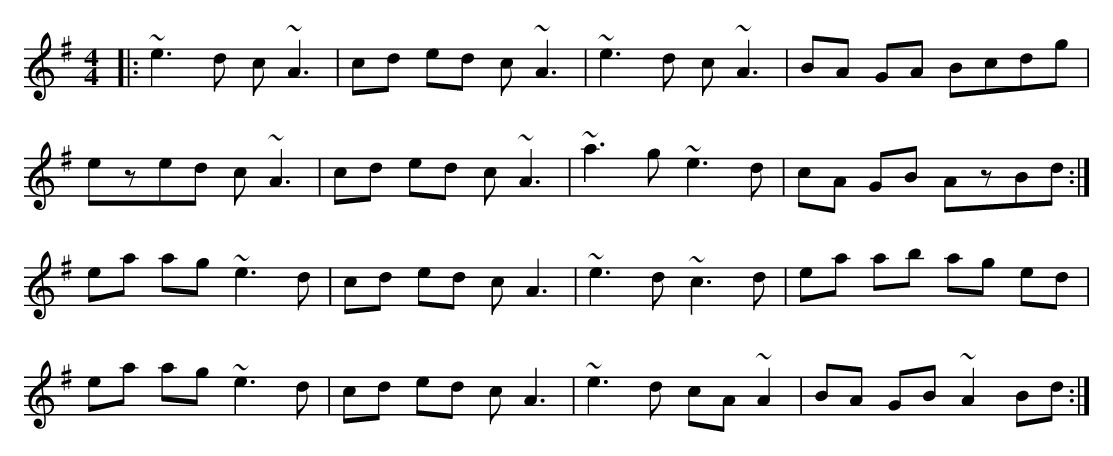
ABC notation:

X:1
M:4/4
K:Ador
|:~e3d c~A3|cd ed c~A3|~e3d c~A3|BA GA Bcdg|
ezed c~A3|cd ed c~A3|~a3g ~e3d|cA GB AzBd:|
ea ag ~e3d|cd ed cA3|~e3d ~c3d|ea ab ag ed|
ea ag ~e3d|cd ed cA3|~e3 d cA~A2|BA GB ~A2 Bd:|
